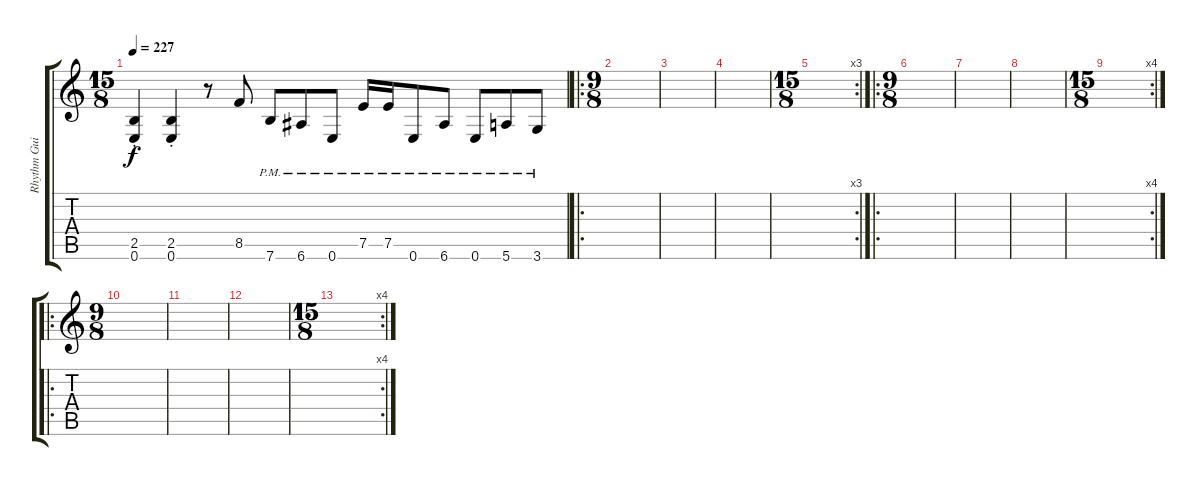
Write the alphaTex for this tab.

\track ("Rhythm Guitar 2 [Mikael Akerfeldt + Pete" "Rhythm Gui") {instrument distortionguitar}
\staff {score tabs}
\tuning (E4 B3 G3 D3 A2 E2) {hide}
\ts (15 8)
\tempo 227
\clef g2
\ks c
(2.5{st} 0.6{st}).4{dy f} (2.5{st} 0.6{st}).4 r.8 8.5.8 7.6{pm}.8 6.6{pm}.8 0.6{pm}.8 7.5{pm}.16 7.5{pm}.16 0.6{pm}.8 6.6{pm}.8 0.6{pm}.8 5.6{pm}.8 3.6{pm}.8 |
\ro
\ts (9 8)
|
|
|
\rc 3
\ts (15 8)
|
\ro
\ts (9 8)
|
|
|
\rc 4
\ts (15 8)
|
\ro
\ts (9 8)
|
|
|
\rc 4
\ts (15 8)
